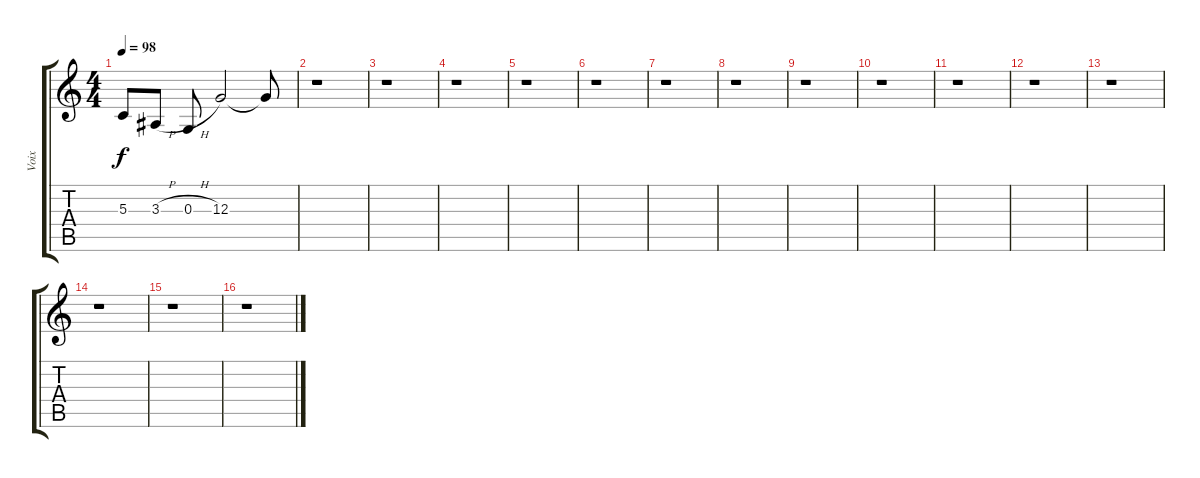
\track ("Voix" "Voix") {instrument voiceoohs}
\staff {score tabs}
\tuning (E4 B3 G3 D3 A2 E2) {hide}
\ts (4 4)
\tempo 98
\clef g2
\ks c
5.3{t}.8{dy f} 3.3{h}.8 0.3{h}.8 12.3.2 12.3{t}.8 |
r.1 |
r.1 |
r.1 |
r.1 |
r.1 |
r.1 |
r.1 |
r.1 |
r.1 |
r.1 |
r.1 |
r.1 |
r.1 |
r.1 |
r.1
